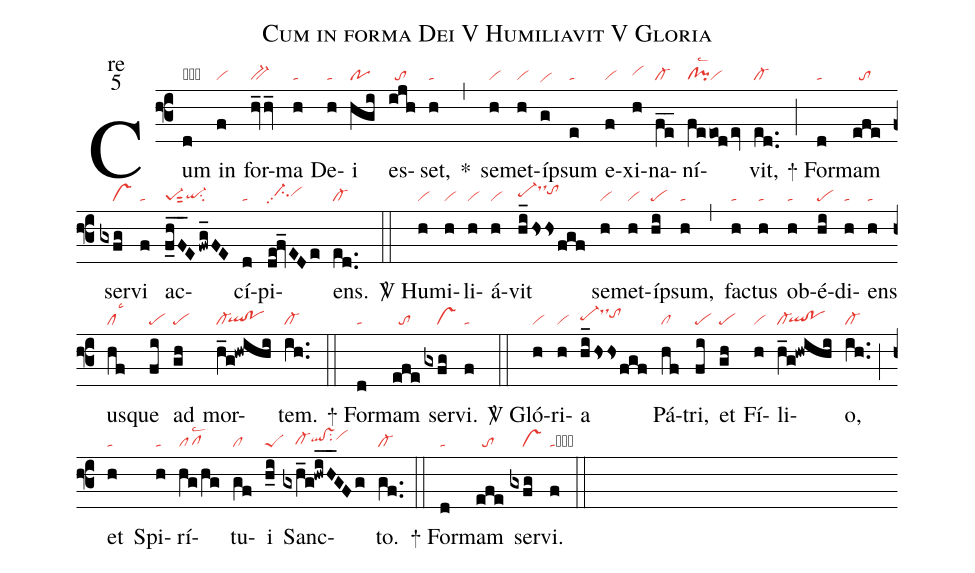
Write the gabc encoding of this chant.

name:Cum in forma Dei V Humiliavit V Gloria;
office-part:re;
mode:5;
nabc-lines:1;
%%
(f3) Cum(d|obta) in(f|vi) for(hv_hv_|bv-)ma(h|ta) De(h|ta)i(hgi|po) es(ijh|//to)set,(h|ta) <sp>*</sp>(,) se(h|vi)met(h|vi)íp(g|vihe)sum(e|ta) e(f|vi)xi(h|vihh)na(fe__|cl-)ní(feeod/ev|cl!pilsc2vi)vit,(ed..|cl-) (;)
<sp>+</sp> For(d|ta)mam(efe|//to) ser(gxfg|////vs)vi(f|ta) ac(f_hF__E/fwg_FE|pe-1sut2qi-hgsu2)cí(d|ta)pi(de!fv_EDe|//ci-hhpp2vihh)ens.(ed..|cl-) (::)

<sp>V/</sp> Hu(h|vi)mi(h|vi)li(h|vi)á(h|vi)vit(hi_/hshsfgf|pe-hhdshktohi) se(h|vi)met(h|vi)íp(hi|pe)sum,(h|ta) (,) fac(h|ta)tus(h|ta) ob(h|ta)é(hi|pe)di(h|ta)ens(h|ta) us(hf|cllsc3)que(fi|pe) ad(gh|pe) mor(h_g!hwihi|cl-`qlhg!pohg)tem.(ih..|cl-) (::)
<sp>+</sp> For(d|ta)mam(efe|//to) ser(gxfg|////vs)vi.(f|ta) (::)

<sp>V/</sp> Gló(h|vi)ri(h|vi)a(hi_/hshsfgf|pe-hhdshktohi) Pá(hf|cl)tri,(fi|pe) et(gh|pe) Fí(h|vi)li(h_g!hwihi|cl-`qlhg!pohg)o,(ih..|cl-) (;) et(h|ta) Spi(h|ta)rí(hg/hg|pflsc2)tu(gf|cl)i(h_i|peS) Sanc(gxh_g!hwiH__GFg|////cl-hgqlhh!vshhsu2vihi)to.(gf..|cl-) (::)
<sp>+</sp> For(d|ta)mam(efe|//to) ser(gxfg|////vs)vi.(f|tacb) (::)
